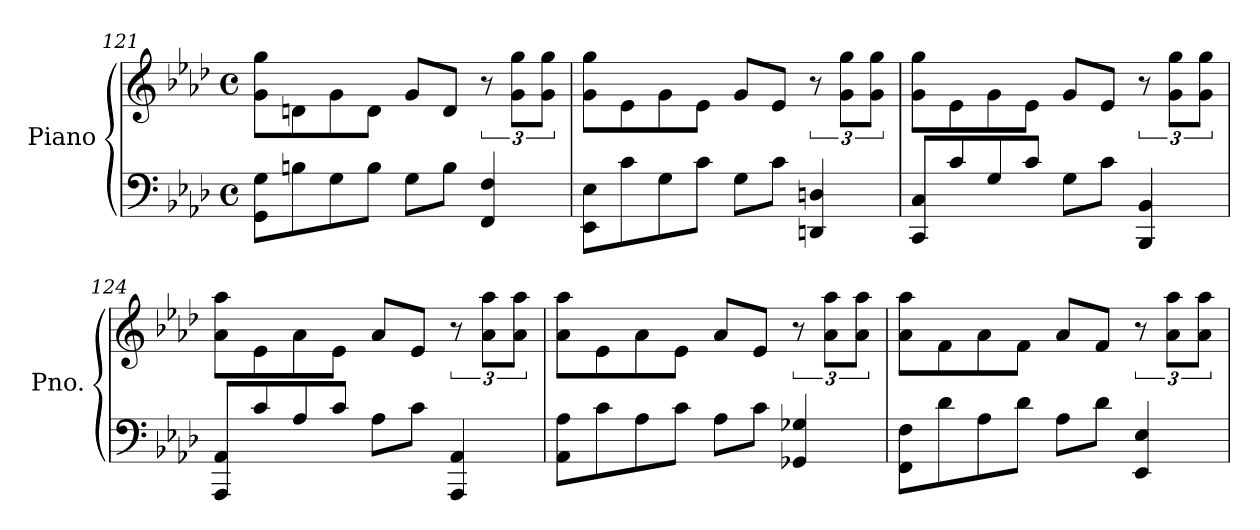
**kern	**kern
*part1	*part1
*staff2	*staff1
*I"Piano	*
*I'Pno.	*
*clefF4	*clefG2
*k[b-e-a-d-]	*k[b-e-a-d-]
*M4/4	*M4/4
*met(c)	*met(c)
=121	=121
8GG\ 8G\L	8g\ 8gg\L
8Bn\	8dn\
8G\	8g\
8B\J	8d\J
8G\L	8g/L
8B\J	8d/J
4FF/ 4F/	12r
.	12g\ 12gg\L
.	12g\ 12gg\J
=122	=122
8EE-\ 8E-\L	8g\ 8gg\L
8c\	8e-\
8G\	8g\
8c\J	8e-\J
8G\L	8g/L
8c\J	8e-/J
4DDn/ 4Dn/	12r
.	12g\ 12gg\L
.	12g\ 12gg\J
=123	=123
8CC/ 8C/L	8g\ 8gg\L
8c/	8e-\
8G/	8g\
8c/J	8e-\J
8G\L	8g/L
8c\J	8e-/J
4BBB-/ 4BB-/	12r
.	12g\ 12gg\L
.	12g\ 12gg\J
=124	=124
8AAA-/ 8AA-/L	8a-\ 8aa-\L
8c/	8e-\
8A-/	8a-\
8c/J	8e-\J
8A-\L	8a-/L
8c\J	8e-/J
4AAA-/ 4AA-/	12r
.	12a-\ 12aa-\L
.	12a-\ 12aa-\J
!!LO:LB:g=z
=125	=125
8AA-\ 8A-\L	8a-\ 8aa-\L
8c\	8e-\
8A-\	8a-\
8c\J	8e-\J
8A-\L	8a-/L
8c\J	8e-/J
4GG-X/ 4G-X/	12r
.	12a-\ 12aa-\L
.	12a-\ 12aa-\J
=126	=126
8FF\ 8F\L	8a-\ 8aa-\L
8d-\	8f\
8A-\	8a-\
8d-\J	8f\J
8A-\L	8a-/L
8d-\J	8f/J
4EE-/ 4E-/	12r
.	12a-\ 12aa-\L
.	12a-\ 12aa-\J
=	=
*-	*-
